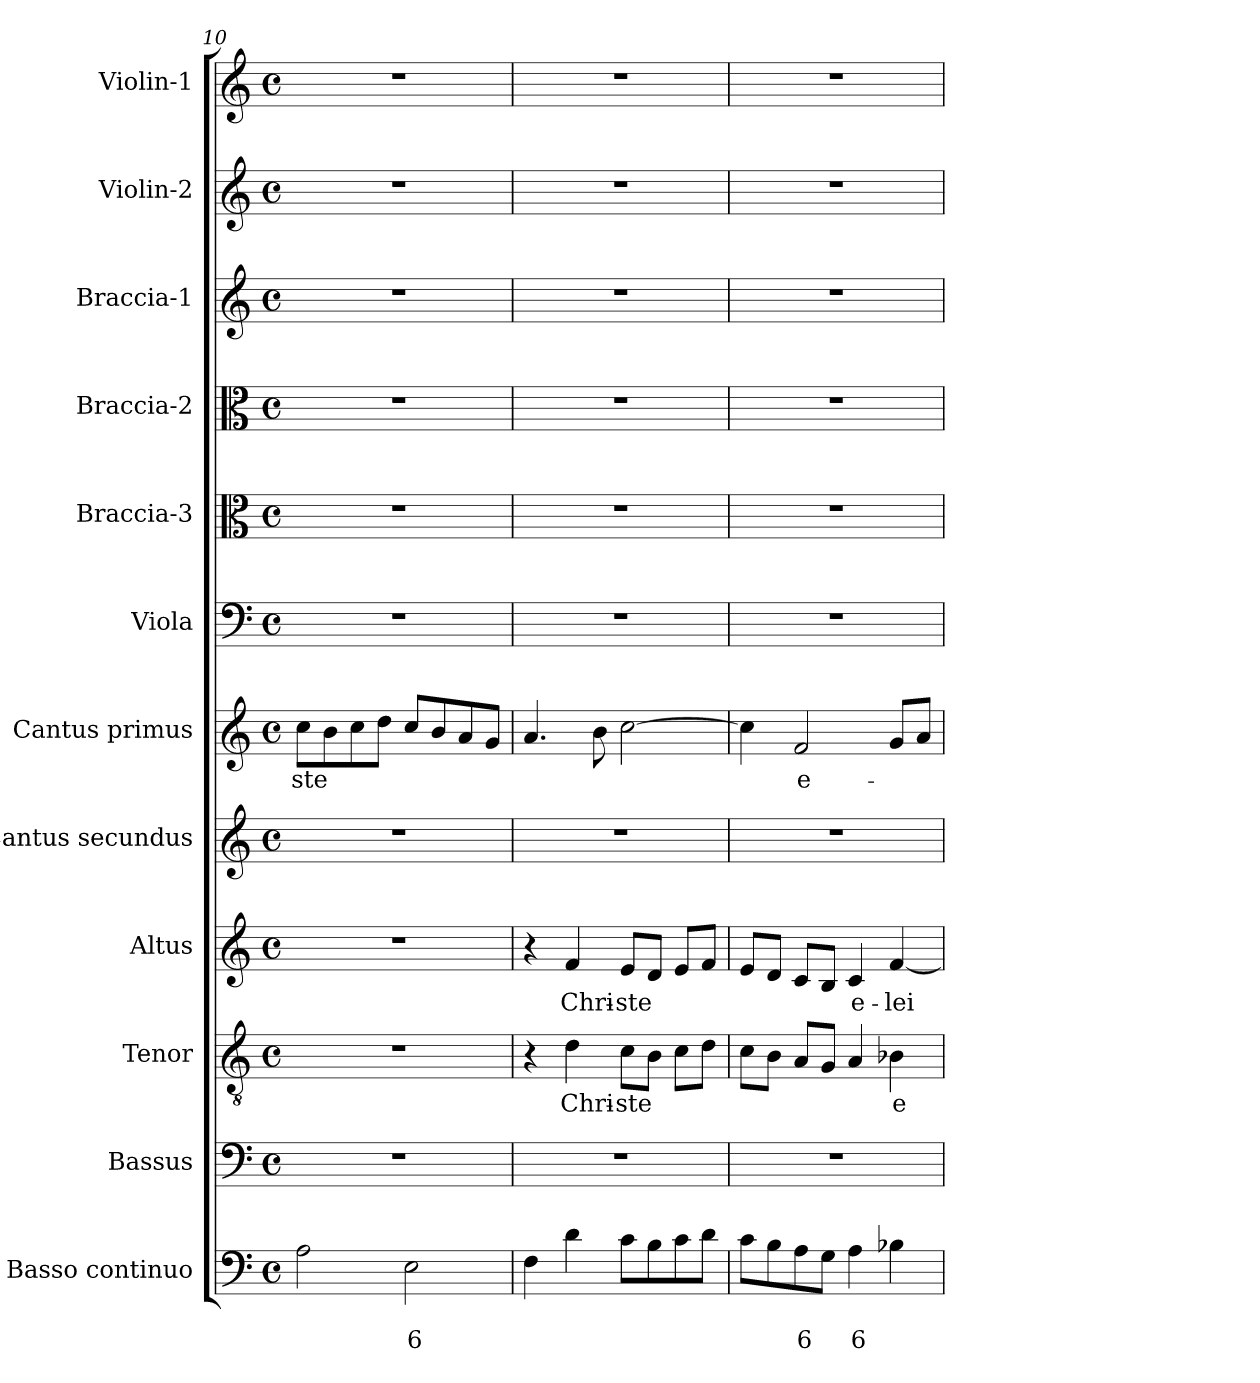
**kern	**text	**text	**kern	**kern	**text	**kern	**text	**kern	**kern	**text	**kern	**kern	**kern	**kern	**kern	**kern
*part12	*part12	*part12	*part11	*part10	*part10	*part9	*part9	*part8	*part7	*part7	*part6	*part5	*part4	*part3	*part2	*part1
*staff12	*staff12	*staff12	*staff11	*staff10	*staff10	*staff9	*staff9	*staff8	*staff7	*staff7	*staff6	*staff5	*staff4	*staff3	*staff2	*staff1
*I"Basso continuo	*	*	*I"Bassus	*I"Tenor	*	*I"Altus	*	*I"Cantus secundus	*I"Cantus primus	*	*I"Viola	*I"Braccia-3	*I"Braccia-2	*I"Braccia-1	*I"Violin-2	*I"Violin-1
*I'BC	*	*	*I'B	*I'T	*	*I'A	*	*I'C2	*I'C1	*	*I'Va	*I'Br3	*I'Br2	*I'Br1	*I'Vi2	*I'Vi1
*clefF4	*	*	*clefF4	*clefGv2	*	*clefG2	*	*clefG2	*clefG2	*	*clefF4	*clefC3	*clefC3	*clefG2	*clefG2	*clefG2
*k[]	*	*	*k[]	*k[]	*	*k[]	*	*k[]	*k[]	*	*k[]	*k[]	*k[]	*k[]	*k[]	*k[]
*C:	*	*	*C:	*C:	*	*C:	*	*C:	*C:	*	*C:	*C:	*C:	*C:	*C:	*C:
*M4/4	*	*	*M4/4	*M4/4	*	*M4/4	*	*M4/4	*M4/4	*	*M4/4	*M4/4	*M4/4	*M4/4	*M4/4	*M4/4
*met(c)	*	*	*met(c)	*met(c)	*	*met(c)	*	*met(c)	*met(c)	*	*met(c)	*met(c)	*met(c)	*met(c)	*met(c)	*met(c)
=10	=10	=10	=10	=10	=10	=10	=10	=10	=10	=10	=10	=10	=10	=10	=10	=10
!	!	!	!	!	!	!	!	!	!	!LO:LY:b	!	!	!	!	!	!
2A\	.	.	1r	1r	.	1r	.	1r	8cc\L	-ste	1r	1r	1r	1r	1r	1r
.	.	.	.	.	.	.	.	.	8b\	.	.	.	.	.	.	.
.	.	.	.	.	.	.	.	.	8cc\	.	.	.	.	.	.	.
.	.	.	.	.	.	.	.	.	8dd\J	.	.	.	.	.	.	.
!	!	!LO:LY:b	!	!	!	!	!	!	!	!	!	!	!	!	!	!
2E\	.	6	.	.	.	.	.	.	8cc/L	.	.	.	.	.	.	.
.	.	.	.	.	.	.	.	.	8b/	.	.	.	.	.	.	.
.	.	.	.	.	.	.	.	.	8a/	.	.	.	.	.	.	.
.	.	.	.	.	.	.	.	.	8g/J	.	.	.	.	.	.	.
=11	=11	=11	=11	=11	=11	=11	=11	=11	=11	=11	=11	=11	=11	=11	=11	=11
4F\	.	.	1r	4r	.	4r	.	1r	4.a/	.	1r	1r	1r	1r	1r	1r
!	!	!	!	!	!LO:LY:b	!	!	!	!	!	!	!	!	!	!	!
!	!	!	!	!	!	!	!LO:LY:b	!	!	!	!	!	!	!	!	!
4d\	.	.	.	4d\	Chri-	4f/	Chri-	.	.	.	.	.	.	.	.	.
.	.	.	.	.	.	.	.	.	8b\	.	.	.	.	.	.	.
!	!	!	!	!	!LO:LY:b	!	!	!	!	!	!	!	!	!	!	!
!	!	!	!	!	!	!	!LO:LY:b	!	!	!	!	!	!	!	!	!
8c\L	.	.	.	8c\L	-ste	8e/L	-ste	.	[2cc\	.	.	.	.	.	.	.
8B\	.	.	.	8B\J	.	8d/J	.	.	.	.	.	.	.	.	.	.
8c\	.	.	.	8c\L	.	8e/L	.	.	.	.	.	.	.	.	.	.
8d\J	.	.	.	8d\J	.	8f/J	.	.	.	.	.	.	.	.	.	.
!!LO:PB:g=z
=12	=12	=12	=12	=12	=12	=12	=12	=12	=12	=12	=12	=12	=12	=12	=12	=12
8c\L	.	.	1r	8c\L	.	8e/L	.	1r	4cc\]	.	1r	1r	1r	1r	1r	1r
8B\	.	.	.	8B\J	.	8d/J	.	.	.	.	.	.	.	.	.	.
!	!	!LO:LY:b	!	!	!	!	!	!	!	!	!	!	!	!	!	!
!	!	!	!	!	!	!	!	!	!	!LO:LY:b	!	!	!	!	!	!
8A\	.	6	.	8A/L	.	8c/L	.	.	2f/	e-	.	.	.	.	.	.
8G\J	.	.	.	8G/J	.	8B/J	.	.	.	.	.	.	.	.	.	.
!	!	!LO:LY:b	!	!	!	!	!	!	!	!	!	!	!	!	!	!
!	!	!	!	!	!	!	!LO:LY:b	!	!	!	!	!	!	!	!	!
4A\	.	6	.	4A/	.	4c/	e-	.	.	.	.	.	.	.	.	.
!	!	!	!	!	!LO:LY:b	!	!	!	!	!	!	!	!	!	!	!
!	!	!	!	!	!	!	!LO:LY:b	!	!	!	!	!	!	!	!	!
4B-X\	.	.	.	4B-X\	e-	[4f/	-lei-	.	8g/L	.	.	.	.	.	.	.
.	.	.	.	.	.	.	.	.	8a/J	.	.	.	.	.	.	.
=	=	=	=	=	=	=	=	=	=	=	=	=	=	=	=	=
*-	*-	*-	*-	*-	*-	*-	*-	*-	*-	*-	*-	*-	*-	*-	*-	*-
